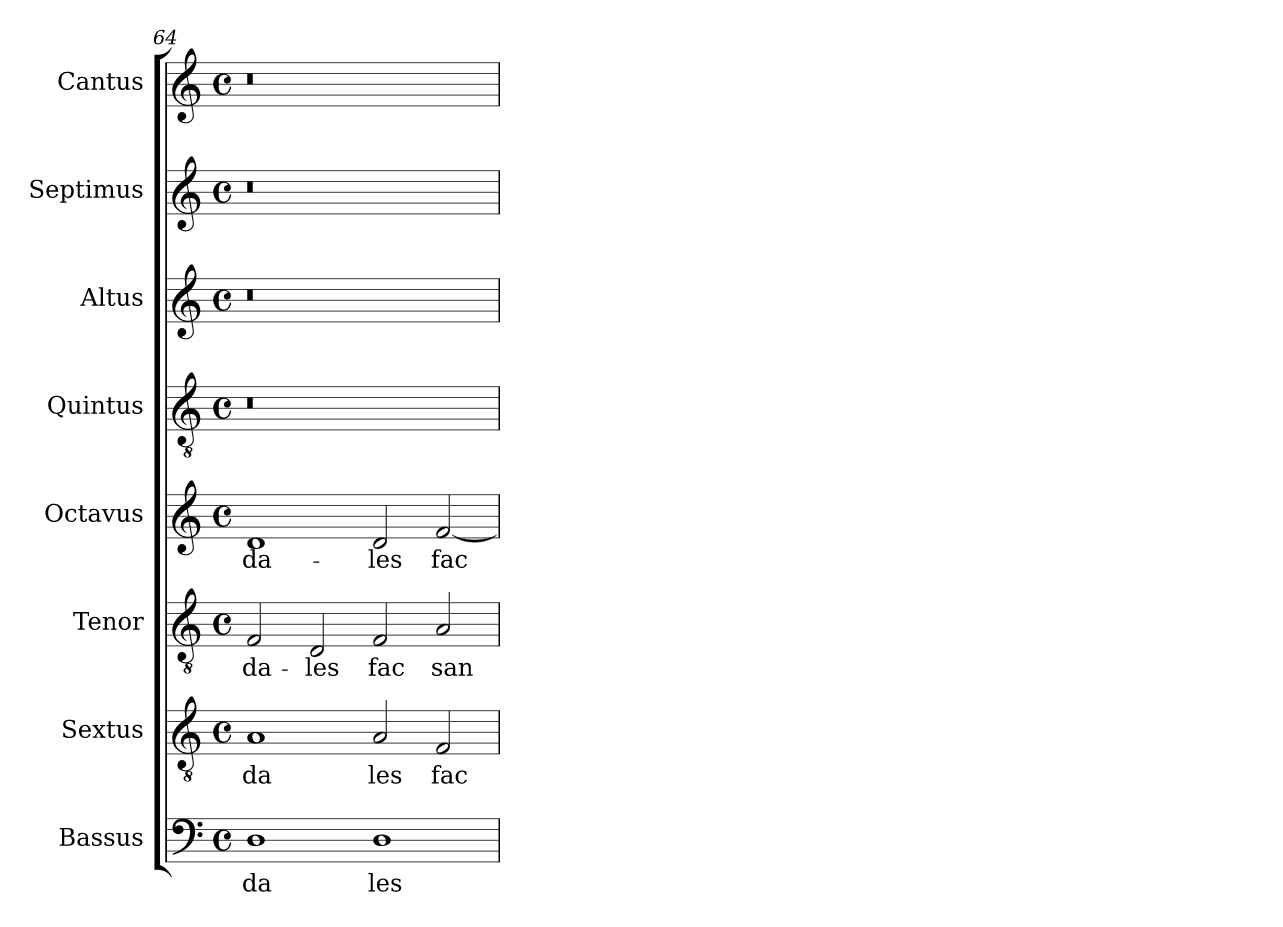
**kern	**text	**kern	**text	**kern	**text	**kern	**text	**kern	**kern	**kern	**kern
*part8	*part8	*part7	*part7	*part6	*part6	*part5	*part5	*part4	*part3	*part2	*part1
*staff8	*staff8	*staff7	*staff7	*staff6	*staff6	*staff5	*staff5	*staff4	*staff3	*staff2	*staff1
*I"Bassus	*	*I"Sextus	*	*I"Tenor	*	*I"Octavus	*	*I"Quintus	*I"Altus	*I"Septimus	*I"Cantus
*clefF4	*	*clefGv2	*	*clefGv2	*	*clefG2	*	*clefGv2	*clefG2	*clefG2	*clefG2
*	*	*	*	*	*	*	*	*	*	*k[]	*
*	*	*	*	*	*	*	*	*	*	*C:	*
*M4/4	*	*M4/4	*	*M4/4	*	*M4/4	*	*M4/4	*M4/4	*M4/4	*M4/4
*met(c)	*	*met(c)	*	*met(c)	*	*met(c)	*	*met(c)	*met(c)	*met(c)	*met(c)
=64	=64	=64	=64	=64	=64	=64	=64	=64	=64	=64	=64
!	!LO:LY:b:cj	!	!LO:LY:b:cj	!	!LO:LY:b:cj	!	!LO:LY:b:cj	!	!	!	!
1D	da	1A	da	2F/	-da-	1d	-da-	0r	0r	0r	0r
!	!	!	!	!	!LO:LY:b:cj	!	!	!	!	!	!
.	.	.	.	2D/	-les	.	.	.	.	.	.
!	!LO:LY:b:cj	!	!LO:LY:b:cj	!	!LO:LY:b:cj	!	!LO:LY:b:cj	!	!	!	!
1D	les	2A/	les	2F/	fac	2d/	-les	.	.	.	.
!	!	!	!LO:LY:b:cj	!	!LO:LY:b:cj	!	!LO:LY:b	!	!	!	!
.	.	2F/	fac	2A/	san-	[>2f/	fac	.	.	.	.
=	=	=	=	=	=	=	=	=	=	=	=
*-	*-	*-	*-	*-	*-	*-	*-	*-	*-	*-	*-
